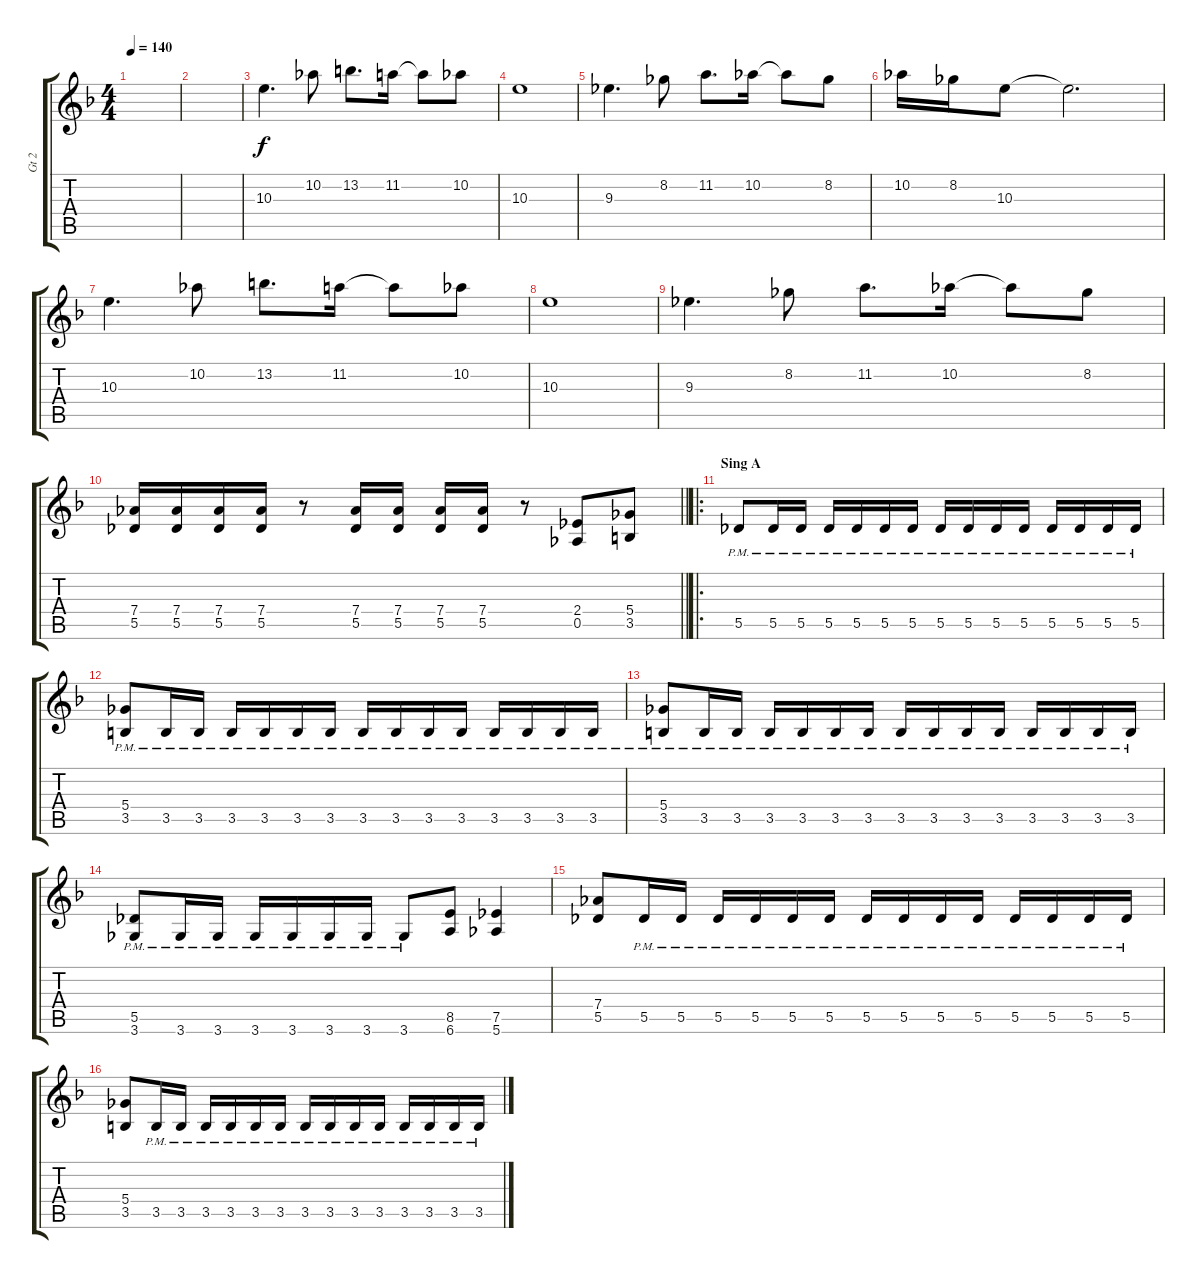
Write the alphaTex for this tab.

\track ("Gt 2" "Gt 2") {instrument distortionguitar}
\staff {score tabs}
\tuning (Eb4 Bb3 Gb3 Db3 Ab2 Eb2) {hide}
\ts (4 4)
\tempo 140
\clef g2
\ks dminor
|
|
10.3.4{d} 10.2.8 13.2.8{d} 11.2.16 11.2{t}.8 10.2.8 |
10.3.1 |
9.3.4{d} 8.2.8 11.2.8{d} 10.2.16 10.2{t}.8 8.2.8 |
10.2.16 8.2.16 10.3.8 10.3{t}.2{d} |
10.3.4{d} 10.2.8 13.2.8{d} 11.2.16 11.2{t}.8 10.2.8 |
10.3.1 |
9.3.4{d} 8.2.8 11.2.8{d} 10.2.16 10.2{t}.8 8.2.8 |
\barLineRight lightlight
(7.4 5.5).16 (7.4 5.5).16 (7.4 5.5).16 (7.4 5.5).16 r.8 (7.4 5.5).16 (7.4 5.5).16 (7.4 5.5).16 (7.4 5.5).16 r.8 (2.4 0.5).8 (5.4 3.5).8 |
\ro
\section ("" "Sing A")
5.5{pm}.8 5.5{pm}.16 5.5{pm}.16 5.5{pm}.16 5.5{pm}.16 5.5{pm}.16 5.5{pm}.16 5.5{pm}.16 5.5{pm}.16 5.5{pm}.16 5.5{pm}.16 5.5{pm}.16 5.5{pm}.16 5.5{pm}.16 5.5{pm}.16 |
(5.4 3.5{pm}).8 3.5{pm}.16 3.5{pm}.16 3.5{pm}.16 3.5{pm}.16 3.5{pm}.16 3.5{pm}.16 3.5{pm}.16 3.5{pm}.16 3.5{pm}.16 3.5{pm}.16 3.5{pm}.16 3.5{pm}.16 3.5{pm}.16 3.5{pm}.16 |
(5.4 3.5{pm}).8 3.5{pm}.16 3.5{pm}.16 3.5{pm}.16 3.5{pm}.16 3.5{pm}.16 3.5{pm}.16 3.5{pm}.16 3.5{pm}.16 3.5{pm}.16 3.5{pm}.16 3.5{pm}.16 3.5{pm}.16 3.5{pm}.16 3.5{pm}.16 |
(5.5{pm} 3.6).8 3.6{pm}.16 3.6{pm}.16 3.6{pm}.16 3.6{pm}.16 3.6{pm}.16 3.6{pm}.16 3.6{pm}.8 (8.5 6.6).8 (7.5 5.6).4 |
(7.4 5.5).8 5.5{pm}.16 5.5{pm}.16 5.5{pm}.16 5.5{pm}.16 5.5{pm}.16 5.5{pm}.16 5.5{pm}.16 5.5{pm}.16 5.5{pm}.16 5.5{pm}.16 5.5{pm}.16 5.5{pm}.16 5.5{pm}.16 5.5{pm}.16 |
(5.4 3.5).8 3.5{pm}.16 3.5{pm}.16 3.5{pm}.16 3.5{pm}.16 3.5{pm}.16 3.5{pm}.16 3.5{pm}.16 3.5{pm}.16 3.5{pm}.16 3.5{pm}.16 3.5{pm}.16 3.5{pm}.16 3.5{pm}.16 3.5{pm}.16
